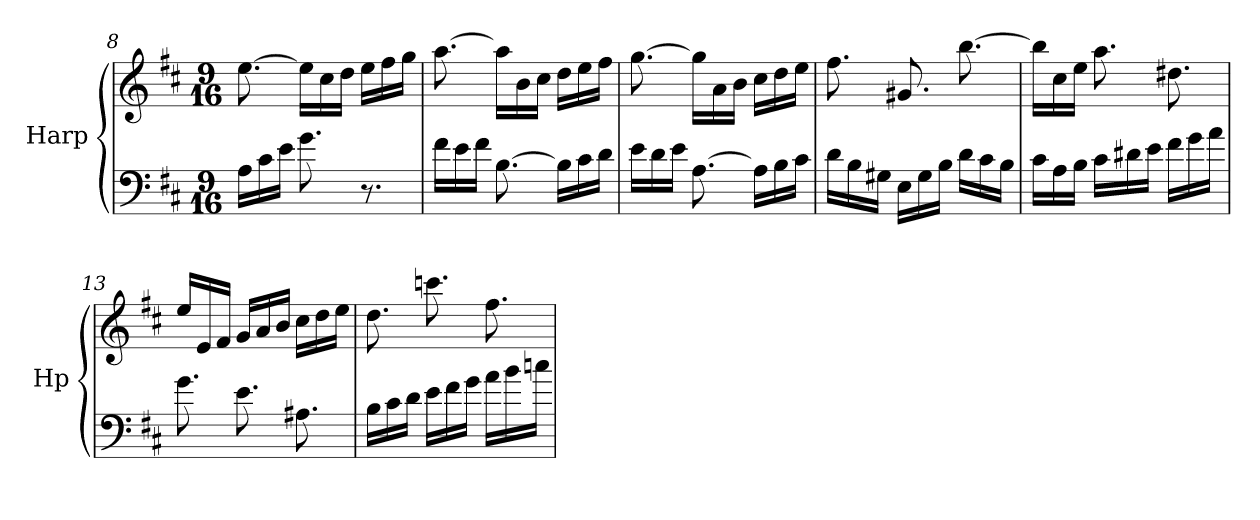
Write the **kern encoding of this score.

**kern	**kern
*part1	*part1
*staff2	*staff1
*I"Harp	*
*I'Hp	*
*clefF4	*clefG2
*k[f#c#]	*k[f#c#]
*M9/16	*M9/16
=8	=8
16A\LL	[8.ee\
16c#\	.
16e\JJ	.
8.g\	16ee\LL]
.	16cc#\
.	16dd\JJ
8.r	16ee\LL
.	16ff#\
.	16gg\JJ
=9	=9
16f#\LL	[8.aa\
16e\	.
16f#\JJ	.
[8.B\	16aa\LL]
.	16b\
.	16cc#\JJ
16B\LL]	16dd\LL
16c#\	16ee\
16d\JJ	16ff#\JJ
!!LO:LB:g=z
=10	=10
16e\LL	[8.gg\
16d\	.
16e\JJ	.
[8.A\	16gg\LL]
.	16a\
.	16b\JJ
16A\LL]	16cc#\LL
16B\	16dd\
16c#\JJ	16ee\JJ
=11	=11
16d\LL	8.ff#\
16B\	.
16G#X\JJ	.
16E\LL	8.g#X/
16G#\	.
16B\JJ	.
16d\LL	[8.bb\
16c#\	.
16B\JJ	.
=12	=12
16c#\LL	16bb\LL]
16A\	16cc#\
16B\JJ	16ee\JJ
16c#\LL	8.aa\
16d#X\	.
16e\JJ	.
16f#\LL	8.dd#X\
16g\	.
16a\JJ	.
=13	=13
8.g\	16ee/LL
.	16e/
.	16f#/JJ
8.e\	16g/LL
.	16a/
.	16b/JJ
8.A#X\	16cc#\LL
.	16dd\
.	16ee\JJ
!!LO:LB:g=z
=14	=14
16B\LL	8.dd\
16c#\	.
16d\JJ	.
16e\LL	8.cccn\
16f#\	.
16g\JJ	.
16a\LL	8.ff#\
16b\	.
16ccn\JJ	.
=	=
*-	*-
